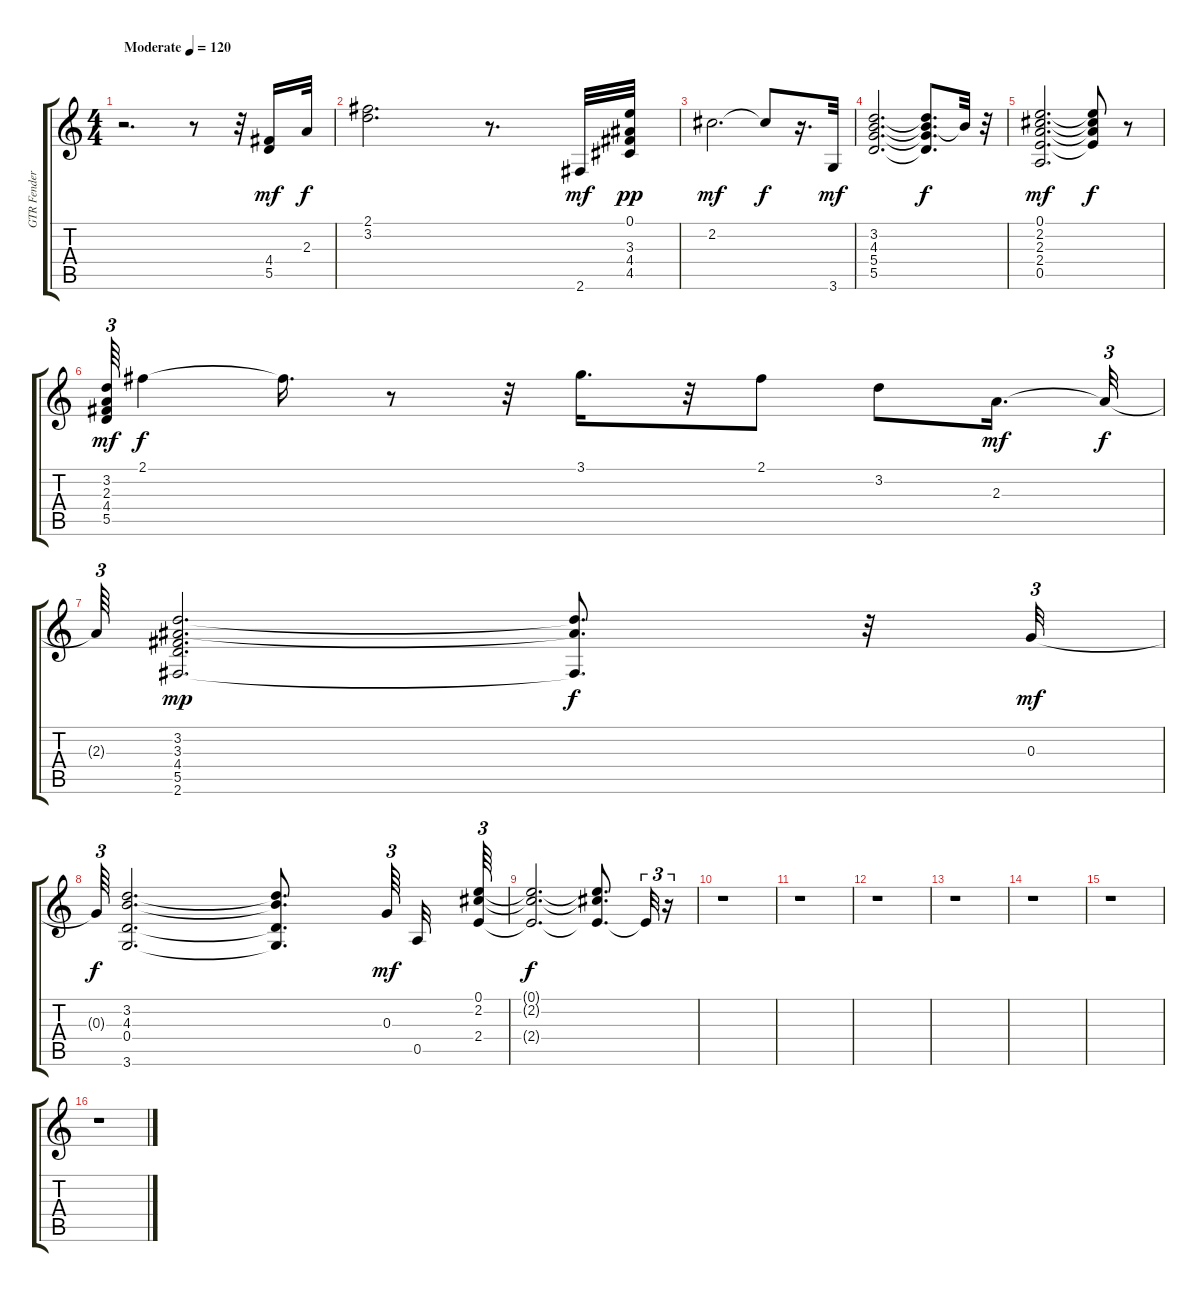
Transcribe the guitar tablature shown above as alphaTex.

\track ("GTR Fender" "GTR Fender") {instrument electricguitarclean}
\staff {score tabs}
\tuning (E4 B3 G3 D3 A2 E2) {hide}
\ts (4 4)
\tempo (120 "Moderate")
\clef g2
\ks c
r.2{d dy mf instrument electricguitarclean} r.8 r.32 (4.4 5.5).16 2.3.32{dy f} |
(2.1 3.2).2{d} r.8{d} 2.6.32{dy mf} (0.1 3.3 4.4 4.5).32{dy pp} |
2.2.2{d dy mf} 2.2{t}.8{dy f} r.16{d} 3.6.32{dy mf} |
(3.2 4.3 5.4 5.5).2{d} (3.2{t} 4.3{t} 5.4{t} 5.5{t}).8{d dy f} 4.3{t}.32 r.32 |
(0.1 2.2 2.3 2.4 0.5).2{d dy mf} (0.1{t} 2.2{t} 2.3{t} 2.4{t}).8{dy f} r.8 |
(3.2 2.3 4.4 5.5).64{tu (3 2) dy mf} 2.1.4{dy f} 2.1{t}.16{d} r.8 r.32 3.1.16{d} r.32 2.1.8 3.2.8 2.3.16{d dy mf} 2.3{t}.32{tu (3 2) dy f} |
2.3{t}.64{tu (3 2)} (3.2 3.3 4.4 5.5 2.6).2{d dy mp} (3.2{t} 3.3{t} 2.6{t}).8{d dy f} r.32 0.3.32{tu (3 2) dy mf} |
0.3{t}.64{tu (3 2) dy f} (3.2 4.3 0.4 3.6).2{d} (3.2{t} 4.3{t} 0.4{t} 3.6{t}).8{d} 0.3.64{tu (3 2) dy mf beam splitsecondary} 0.5.32 (0.1 2.2 2.4).64{tu (3 2)} |
(0.1{t} 2.2{t} 2.4{t}).2{d dy f} (0.1{t} 2.2{t} 2.4{t}).8{d} 2.4{t}.32{tu (3 2)} r.16{tu (3 2)} |
r.1 |
r.1 |
r.1 |
r.1 |
r.1 |
r.1 |
r.1
